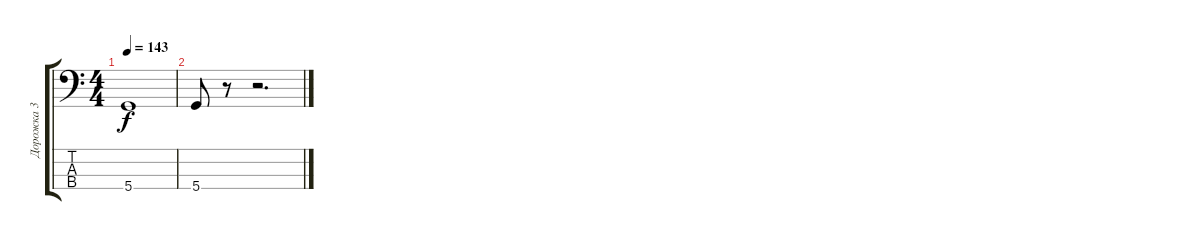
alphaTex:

\track ("Дорожка 3" "Дорожка 3") {instrument electricbassfinger}
\staff {score tabs}
\tuning (F2 C2 G1 D1) {hide}
\ts (4 4)
\tempo 143
\clef f4
\ks c
5.4.1{dy f} |
5.4.8 r.8 r.2{d}
